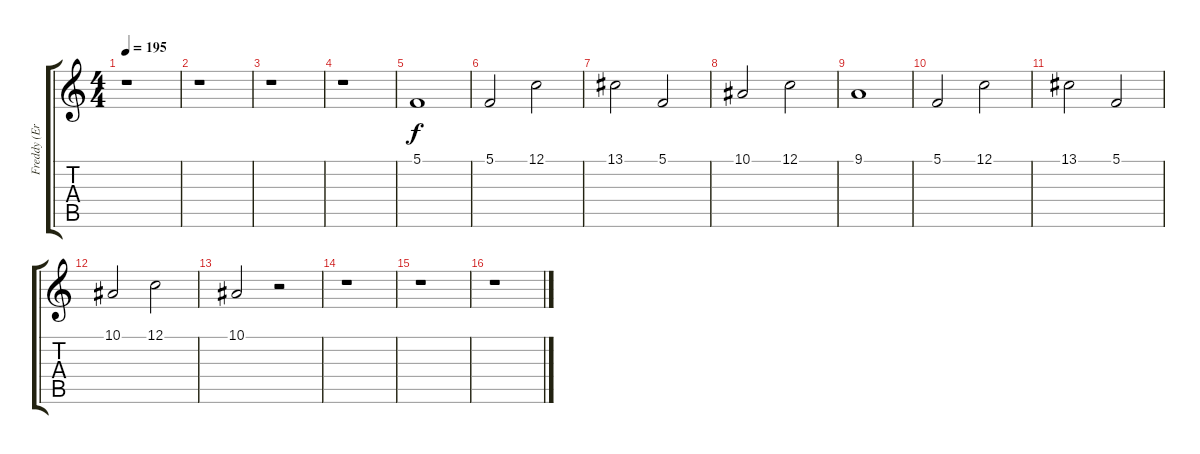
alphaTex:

\track ("Freddy (Erhu)" "Freddy (Er") {instrument fiddle}
\staff {score tabs}
\tuning (C4 G3 Eb3 Bb2 F2 C2) {hide}
\ts (4 4)
\tempo 195
\clef g2
\ks c
r.1{dy f} |
r.1 |
r.1 |
r.1 |
5.1.1 |
5.1.2 12.1.2 |
13.1.2 5.1.2 |
10.1.2 12.1.2 |
9.1.1 |
5.1.2 12.1.2 |
13.1.2 5.1.2 |
10.1.2 12.1.2 |
10.1.2 r.2 |
r.1 |
r.1 |
r.1
